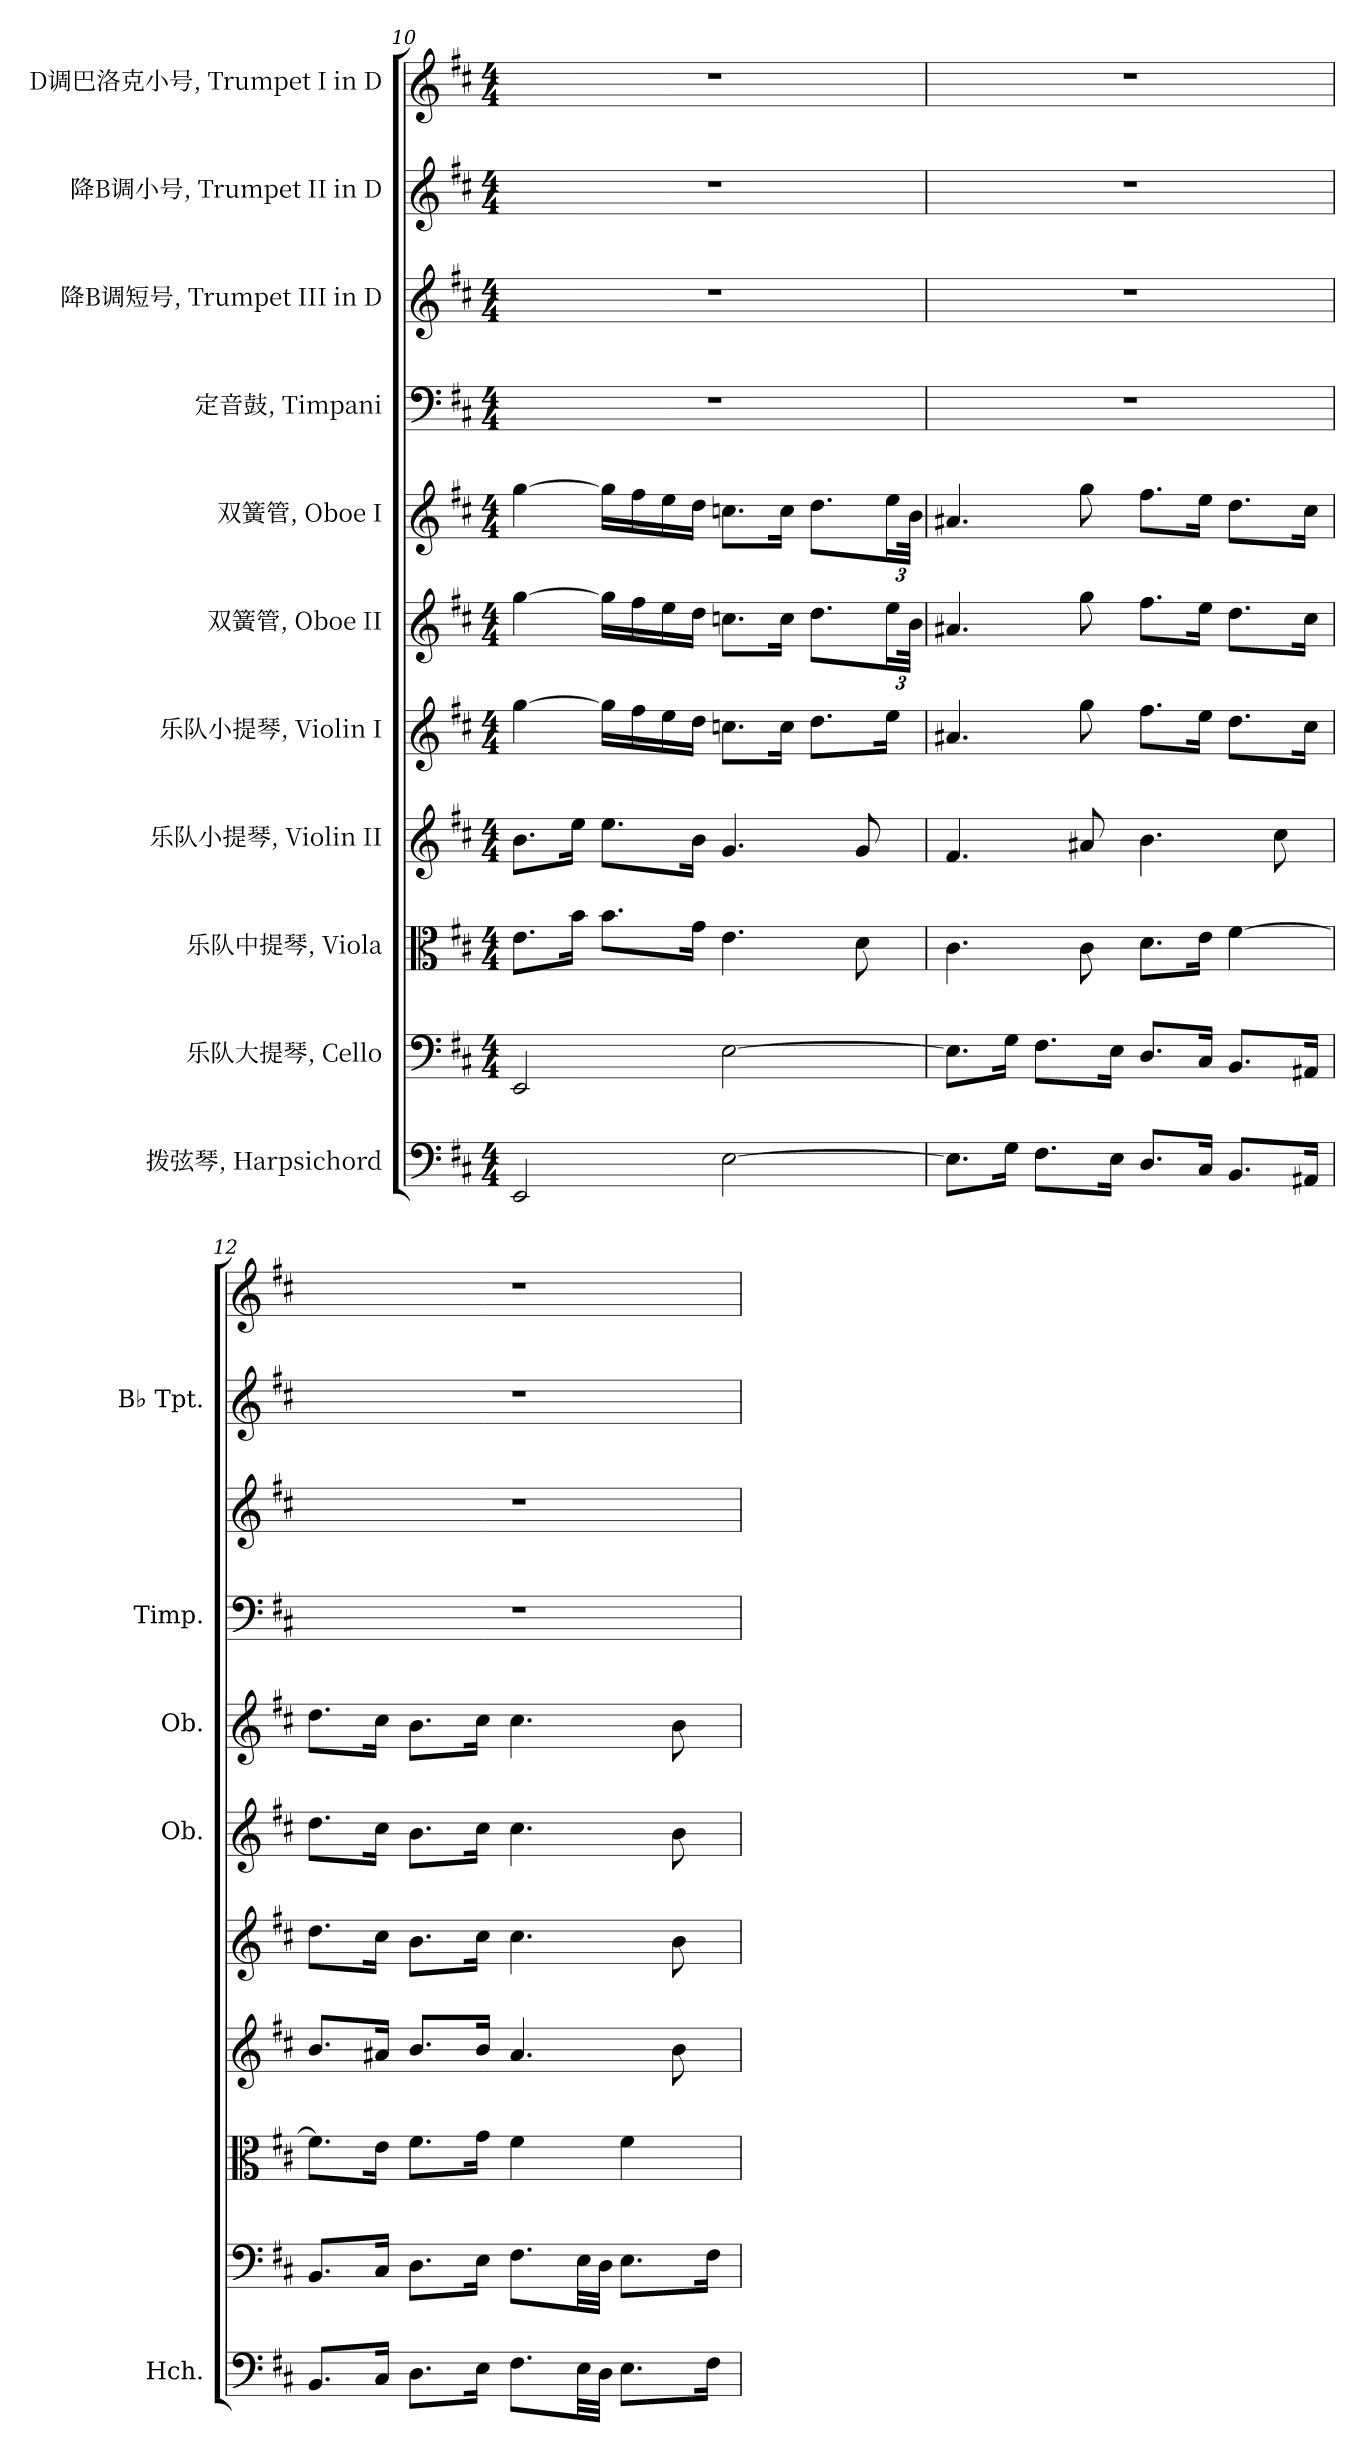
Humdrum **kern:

**kern	**kern	**kern	**kern	**kern	**kern	**kern	**kern	**kern	**kern	**kern
*part11	*part10	*part9	*part8	*part7	*part6	*part5	*part4	*part3	*part2	*part1
*staff11	*staff10	*staff9	*staff8	*staff7	*staff6	*staff5	*staff4	*staff3	*staff2	*staff1
*I"拨弦琴, Harpsichord	*I"乐队大提琴, Cello	*I"乐队中提琴, Viola	*I"乐队小提琴, Violin II	*I"乐队小提琴, Violin I	*I"双簧管, Oboe II	*I"双簧管, Oboe I	*I"定音鼓, Timpani	*I"降B调短号, Trumpet III in D	*I"降B调小号, Trumpet II in D	*I"D调巴洛克小号, Trumpet I in D
*I'Hch.	*	*	*	*	*I'Ob.	*I'Ob.	*I'Timp.	*	*I'B♭ Tpt.	*
*clefF4	*clefF4	*clefC3	*clefG2	*clefG2	*clefG2	*clefG2	*clefF4	*clefG2	*clefG2	*clefG2
*	*	*	*	*	*	*	*	*ITrd1c2	*ITrd1c2	*ITrd-1c-2
*k[f#c#]	*k[f#c#]	*k[f#c#]	*k[f#c#]	*k[f#c#]	*k[f#c#]	*k[f#c#]	*k[f#c#]	*k[]	*k[]	*k[f#c#g#d#]
*M4/4	*M4/4	*M4/4	*M4/4	*M4/4	*M4/4	*M4/4	*M4/4	*M4/4	*M4/4	*M4/4
=10	=10	=10	=10	=10	=10	=10	=10	=10	=10	=10
2EE/	2EE/	8.e\L	8.b\L	[4gg\	[4gg\	[4gg\	1r	1r	1r	1r
.	.	16b\Jk	16ee\Jk	.	.	.	.	.	.	.
.	.	8.b\L	8.ee\L	16gg\LL]	16gg\LL]	16gg\LL]	.	.	.	.
.	.	.	.	16ff#\	16ff#\	16ff#\	.	.	.	.
.	.	.	.	16ee\	16ee\	16ee\	.	.	.	.
.	.	16g\Jk	16b\Jk	16dd\JJ	16dd\JJ	16dd\JJ	.	.	.	.
[2E\	[2E\	4.e\	4.g/	8.ccn\L	8.ccn\L	8.ccn\L	.	.	.	.
.	.	.	.	16cc\Jk	16cc\Jk	16cc\Jk	.	.	.	.
.	.	.	.	8.dd\L	8.dd\L	8.dd\L	.	.	.	.
.	.	8d\	8g/	.	.	.	.	.	.	.
*	*	*	*	*	*Xbrackettup	*Xbrackettup	*	*	*	*
.	.	.	.	16ee\Jk	24ee\L	24ee\L	.	.	.	.
.	.	.	.	.	48b\JJk	48b\JJk	.	.	.	.
!!LO:PB:g=z
=11	=11	=11	=11	=11	=11	=11	=11	=11	=11	=11
8.E\L]	8.E\L]	4.c#\	4.f#/	4.a#X/	4.a#X/	4.a#X/	1r	1r	1r	1r
16G\Jk	16G\Jk	.	.	.	.	.	.	.	.	.
8.F#\L	8.F#\L	.	.	.	.	.	.	.	.	.
.	.	8c#\	8a#X/	8gg\	8gg\	8gg\	.	.	.	.
16E\Jk	16E\Jk	.	.	.	.	.	.	.	.	.
8.D/L	8.D/L	8.d\L	4.b\	8.ff#\L	8.ff#\L	8.ff#\L	.	.	.	.
16C#/Jk	16C#/Jk	16e\Jk	.	16ee\Jk	16ee\Jk	16ee\Jk	.	.	.	.
8.BB/L	8.BB/L	[4f#\	.	8.dd\L	8.dd\L	8.dd\L	.	.	.	.
.	.	.	8cc#\	.	.	.	.	.	.	.
16AA#X/Jk	16AA#X/Jk	.	.	16cc#\Jk	16cc#\Jk	16cc#\Jk	.	.	.	.
=12	=12	=12	=12	=12	=12	=12	=12	=12	=12	=12
8.BB/L	8.BB/L	8.f#\L]	8.b/L	8.dd\L	8.dd\L	8.dd\L	1r	1r	1r	1r
16C#/Jk	16C#/Jk	16e\Jk	16a#X/Jk	16cc#\Jk	16cc#\Jk	16cc#\Jk	.	.	.	.
8.D\L	8.D\L	8.f#\L	8.b/L	8.b\L	8.b\L	8.b\L	.	.	.	.
16E\Jk	16E\Jk	16g\Jk	16b/Jk	16cc#\Jk	16cc#\Jk	16cc#\Jk	.	.	.	.
8.F#\L	8.F#\L	4f#\	4.a#/	4.cc#\	4.cc#\	4.cc#\	.	.	.	.
32E\LL	32E\LL	.	.	.	.	.	.	.	.	.
32D\JJJ	32D\JJJ	.	.	.	.	.	.	.	.	.
8.E\L	8.E\L	4f#\	.	.	.	.	.	.	.	.
.	.	.	8b\	8b\	8b\	8b\	.	.	.	.
16F#\Jk	16F#\Jk	.	.	.	.	.	.	.	.	.
=	=	=	=	=	=	=	=	=	=	=
*-	*-	*-	*-	*-	*-	*-	*-	*-	*-	*-
